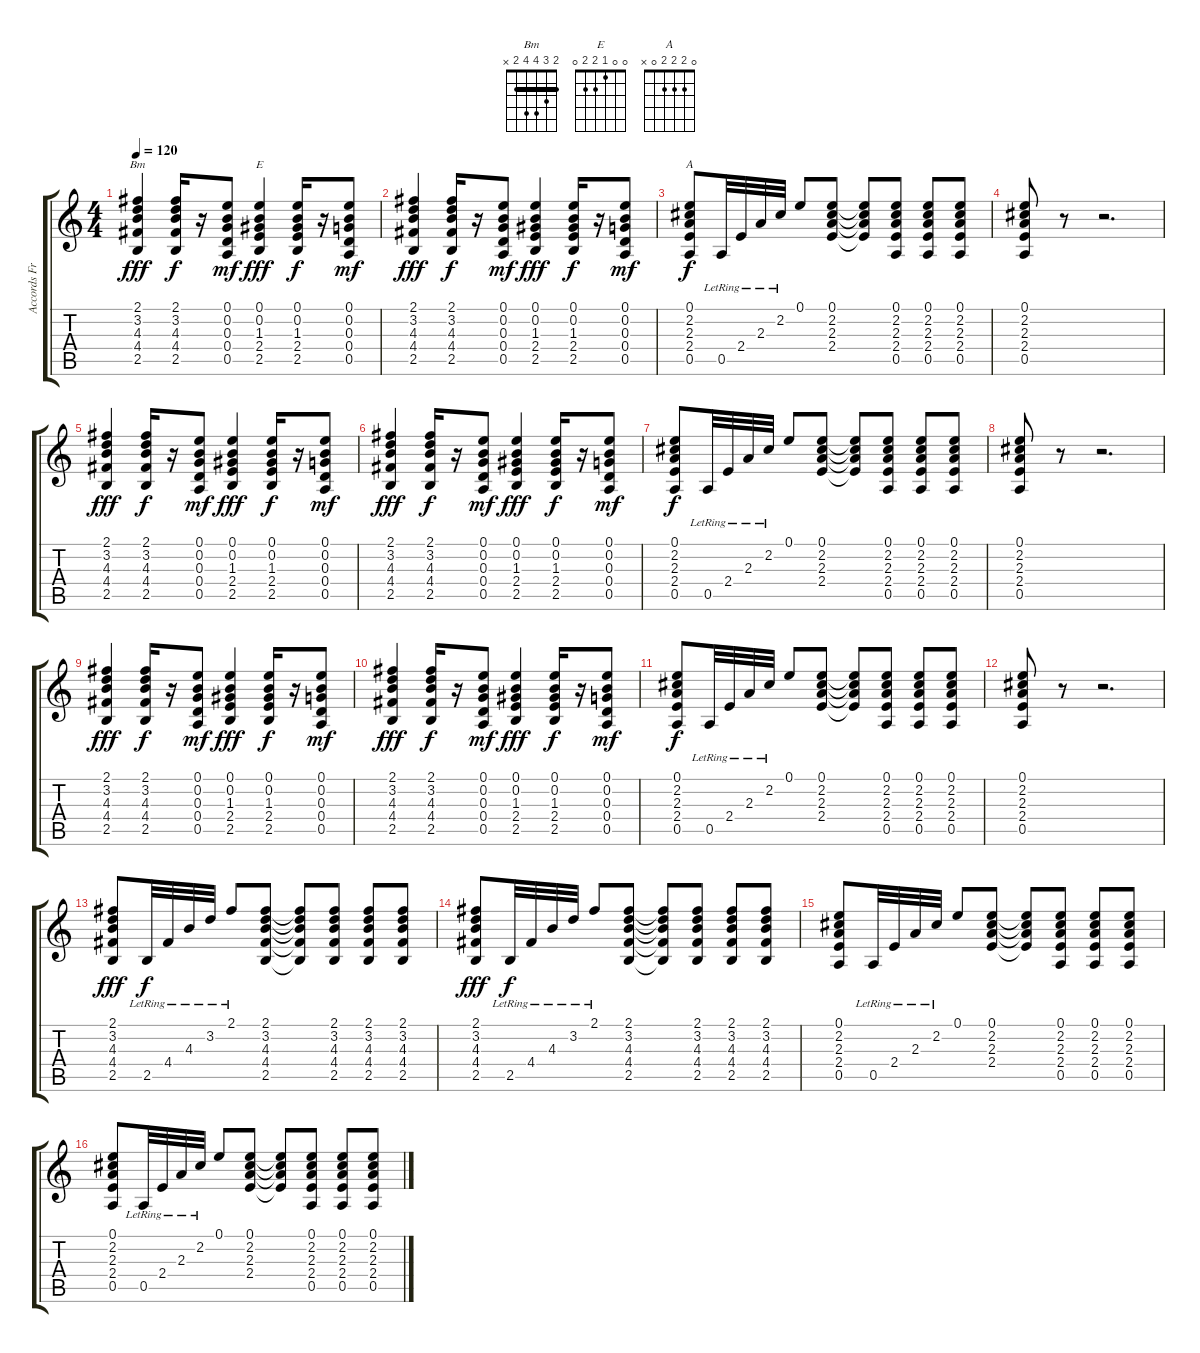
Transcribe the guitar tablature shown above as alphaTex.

\track ("Accords Fred" "Accords Fr") {instrument electricbassfinger}
\staff {score tabs}
\tuning (E4 B3 G3 D3 A2 E2) {hide}
\chord ("Bm" 2 3 4 4 2 x) {barre 2}
\chord ("E" 0 0 1 2 2 0)
\chord ("A" 0 2 2 2 0 x)
\ts (4 4)
\tempo 120
\clef g2
\ks c
(2.1 3.2 4.3 4.4 2.5).4{ch "Bm" dy fff} (2.1 3.2 4.3 4.4 2.5).16{dy f} r.16 (0.1 0.2 0.3 0.4 0.5).8{dy mf} (0.1 0.2 1.3 2.4 2.5).4{ch "E" dy fff} (0.1 0.2 1.3 2.4 2.5).16{dy f} r.16 (0.1 0.2 0.3 0.4 0.5).8{dy mf} |
(2.1 3.2 4.3 4.4 2.5).4{dy fff} (2.1 3.2 4.3 4.4 2.5).16{dy f} r.16 (0.1 0.2 0.3 0.4 0.5).8{dy mf} (0.1 0.2 1.3 2.4 2.5).4{dy fff} (0.1 0.2 1.3 2.4 2.5).16{dy f} r.16 (0.1 0.2 0.3 0.4 0.5).8{dy mf} |
(0.1 2.2 2.3 2.4 0.5).8{ch "A" dy f} 0.5{lr}.32 2.4{lr}.32 2.3{lr}.32 2.2{lr}.32 0.1.8 (0.1 2.2 2.3 2.4).8 (0.1{t} 2.2{t} 2.3{t} 2.4{t}).8 (0.1 2.2 2.3 2.4 0.5).8 (0.1 2.2 2.3 2.4 0.5).8 (0.1 2.2 2.3 2.4 0.5).8 |
(0.1 2.2 2.3 2.4 0.5).8 r.8 r.2{d} |
(2.1 3.2 4.3 4.4 2.5).4{dy fff} (2.1 3.2 4.3 4.4 2.5).16{dy f} r.16 (0.1 0.2 0.3 0.4 0.5).8{dy mf} (0.1 0.2 1.3 2.4 2.5).4{dy fff} (0.1 0.2 1.3 2.4 2.5).16{dy f} r.16 (0.1 0.2 0.3 0.4 0.5).8{dy mf} |
(2.1 3.2 4.3 4.4 2.5).4{dy fff} (2.1 3.2 4.3 4.4 2.5).16{dy f} r.16 (0.1 0.2 0.3 0.4 0.5).8{dy mf} (0.1 0.2 1.3 2.4 2.5).4{dy fff} (0.1 0.2 1.3 2.4 2.5).16{dy f} r.16 (0.1 0.2 0.3 0.4 0.5).8{dy mf} |
(0.1 2.2 2.3 2.4 0.5).8{dy f} 0.5{lr}.32 2.4{lr}.32 2.3{lr}.32 2.2{lr}.32 0.1.8 (0.1 2.2 2.3 2.4).8 (0.1{t} 2.2{t} 2.3{t} 2.4{t}).8 (0.1 2.2 2.3 2.4 0.5).8 (0.1 2.2 2.3 2.4 0.5).8 (0.1 2.2 2.3 2.4 0.5).8 |
(0.1 2.2 2.3 2.4 0.5).8 r.8 r.2{d} |
(2.1 3.2 4.3 4.4 2.5).4{dy fff} (2.1 3.2 4.3 4.4 2.5).16{dy f} r.16 (0.1 0.2 0.3 0.4 0.5).8{dy mf} (0.1 0.2 1.3 2.4 2.5).4{dy fff} (0.1 0.2 1.3 2.4 2.5).16{dy f} r.16 (0.1 0.2 0.3 0.4 0.5).8{dy mf} |
(2.1 3.2 4.3 4.4 2.5).4{dy fff} (2.1 3.2 4.3 4.4 2.5).16{dy f} r.16 (0.1 0.2 0.3 0.4 0.5).8{dy mf} (0.1 0.2 1.3 2.4 2.5).4{dy fff} (0.1 0.2 1.3 2.4 2.5).16{dy f} r.16 (0.1 0.2 0.3 0.4 0.5).8{dy mf} |
(0.1 2.2 2.3 2.4 0.5).8{dy f} 0.5{lr}.32 2.4{lr}.32 2.3{lr}.32 2.2{lr}.32 0.1.8 (0.1 2.2 2.3 2.4).8 (0.1{t} 2.2{t} 2.3{t} 2.4{t}).8 (0.1 2.2 2.3 2.4 0.5).8 (0.1 2.2 2.3 2.4 0.5).8 (0.1 2.2 2.3 2.4 0.5).8 |
(0.1 2.2 2.3 2.4 0.5).8 r.8 r.2{d} |
(2.1 3.2 4.3 4.4 2.5).8{dy fff} 2.5{lr}.32{dy f} 4.4{lr}.32 4.3{lr}.32 3.2{lr}.32 2.1{lr}.8 (2.1 3.2 4.3 4.4 2.5).8 (2.1{t} 3.2{t} 4.3{t} 4.4{t} 2.5{t}).8 (2.1 3.2 4.3 4.4 2.5).8 (2.1 3.2 4.3 4.4 2.5).8 (2.1 3.2 4.3 4.4 2.5).8 |
(2.1 3.2 4.3 4.4 2.5).8{dy fff} 2.5{lr}.32{dy f} 4.4{lr}.32 4.3{lr}.32 3.2{lr}.32 2.1{lr}.8 (2.1 3.2 4.3 4.4 2.5).8 (2.1{t} 3.2{t} 4.3{t} 4.4{t} 2.5{t}).8 (2.1 3.2 4.3 4.4 2.5).8 (2.1 3.2 4.3 4.4 2.5).8 (2.1 3.2 4.3 4.4 2.5).8 |
(0.1 2.2 2.3 2.4 0.5).8 0.5{lr}.32 2.4{lr}.32 2.3{lr}.32 2.2{lr}.32 0.1.8 (0.1 2.2 2.3 2.4).8 (0.1{t} 2.2{t} 2.3{t} 2.4{t}).8 (0.1 2.2 2.3 2.4 0.5).8 (0.1 2.2 2.3 2.4 0.5).8 (0.1 2.2 2.3 2.4 0.5).8 |
(0.1 2.2 2.3 2.4 0.5).8 0.5{lr}.32 2.4{lr}.32 2.3{lr}.32 2.2{lr}.32 0.1.8 (0.1 2.2 2.3 2.4).8 (0.1{t} 2.2{t} 2.3{t} 2.4{t}).8 (0.1 2.2 2.3 2.4 0.5).8 (0.1 2.2 2.3 2.4 0.5).8 (0.1 2.2 2.3 2.4 0.5).8
